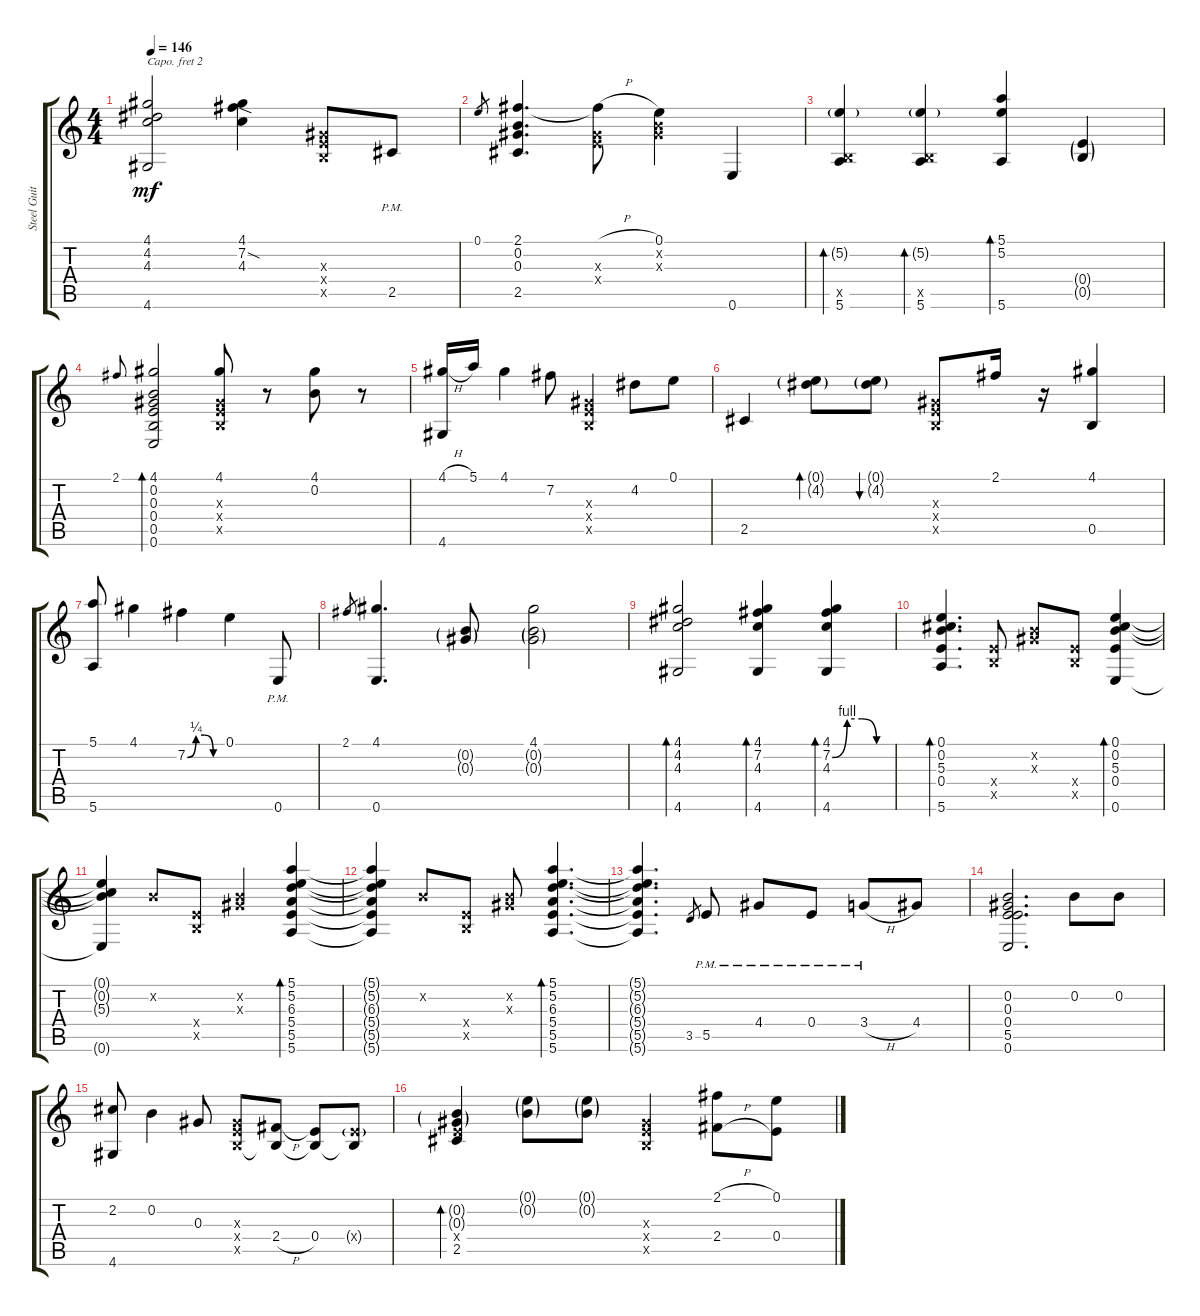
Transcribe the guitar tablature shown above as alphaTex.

\track ("Steel Guitar" "Steel Guit") {instrument acousticguitarsteel}
\staff {score tabs}
\capo 2
\tuning (D4 A3 Gb3 D3 A2 D2) {hide}
\ts (4 4)
\tempo 146
\clef g2
\ks c
(4.1 4.2 4.3 4.6).2{dy mf} (4.1 7.2{sod} 4.3).4 (0.3{x} 0.4{x} 0.5{x}).8 2.5{pm}.8 |
0.1.8{gr} (2.1 0.2 0.3 2.5).4{d} (2.1{h t} 0.3{x} 0.4{x}).8 (0.1 0.2{x} 0.3{x}).4 0.6.4 |
(5.2{g} 0.5{x} 5.6).4{bd 30} (5.2{g} 0.5{x} 5.6).4{bd 30} (5.1 5.2 5.6).4{bd 30} (0.4{g} 0.5{g}).4 |
2.1.8{gr onbeat} (4.1 0.2 0.3 0.4 0.5 0.6).2{bd 120} (4.1 0.3{x} 0.4{x} 0.5{x}).8 r.8 (4.1 0.2).8 r.8 |
(4.1{h} 4.6).16 5.1.16 4.1.4 7.2.8 (0.3{x} 0.4{x} 0.5{x}).4 4.2.8 0.1.8 |
2.5.4 (0.1{g} 4.2{g}).8{bd 30} (0.1{g} 4.2{g}).8{bu 30} (0.3{x} 0.4{x} 0.5{x}).8 2.1.16 r.16 (4.1 0.5).4 |
(5.1 5.6).8 4.1.4 7.2{be (custom 0 0 15 1 30 1 45 0 60 0)}.4 0.1.4 0.6{pm}.8 |
2.1.8{gr} (4.1 0.6).4{d} (0.2{g} 0.3{g}).8 (4.1 0.2{g} 0.3{g}).2 |
(4.1 4.2 4.3 4.6).2{bd 120} (4.1 7.2 4.3 4.6).4{bd 120} (4.1 7.2{be (custom 0 0 15 4 30 4 45 0 60 0)} 4.3 4.6).4{bd 120} |
(0.1 0.2 5.3 0.4 5.6).4{d bd 30} (0.4{x} 0.5{x}).8 (0.2{x} 0.3{x}).8 (0.4{x} 0.5{x}).8 (0.1 0.2 5.3 0.4 0.6).4{bd 60} |
(0.1{t} 0.2{t} 5.3{t} 0.6{t}).4 0.2{x}.8 (0.4{x} 0.5{x}).8 (0.2{x} 0.3{x}).4 (5.1 5.2 6.3 5.4 5.5 5.6).4{bd 120} |
(5.1{t} 5.2{t} 6.3{t} 5.4{t} 5.5{t} 5.6{t}).4 0.2{x}.8 (0.4{x} 0.5{x}).8 (0.2{x} 0.3{x}).8 (5.1 5.2 6.3 5.4 5.5 5.6).4{d bd 30} |
(5.1{t} 5.2{t} 6.3{t} 5.4{t} 5.5{t} 5.6{t}).4{d} 3.5.8{gr} 5.5{pm}.8 4.4{pm}.8 0.4{pm}.8 3.4{h pm}.8 4.4.8 |
(0.2 0.3 0.4 5.5 0.6).2{d} 0.2.8 0.2.8 |
(2.2 4.6).8 0.2.4 0.3.8 (0.3{x} 0.4{x} 0.5{x}).8 (2.4{h} 0.5{t}).8 (0.4 0.5{t}).8 (0.4{g x} 0.5{t}).8 |
(0.2{g} 0.3{g} 0.4{x} 2.5).4{bd 30} (0.1{g} 0.2{g}).8 (0.1{g} 0.2{g}).8 (0.3{x} 0.4{x} 0.5{x}).4 (2.1{h} 2.4{h}).8 (0.1 0.4).8
